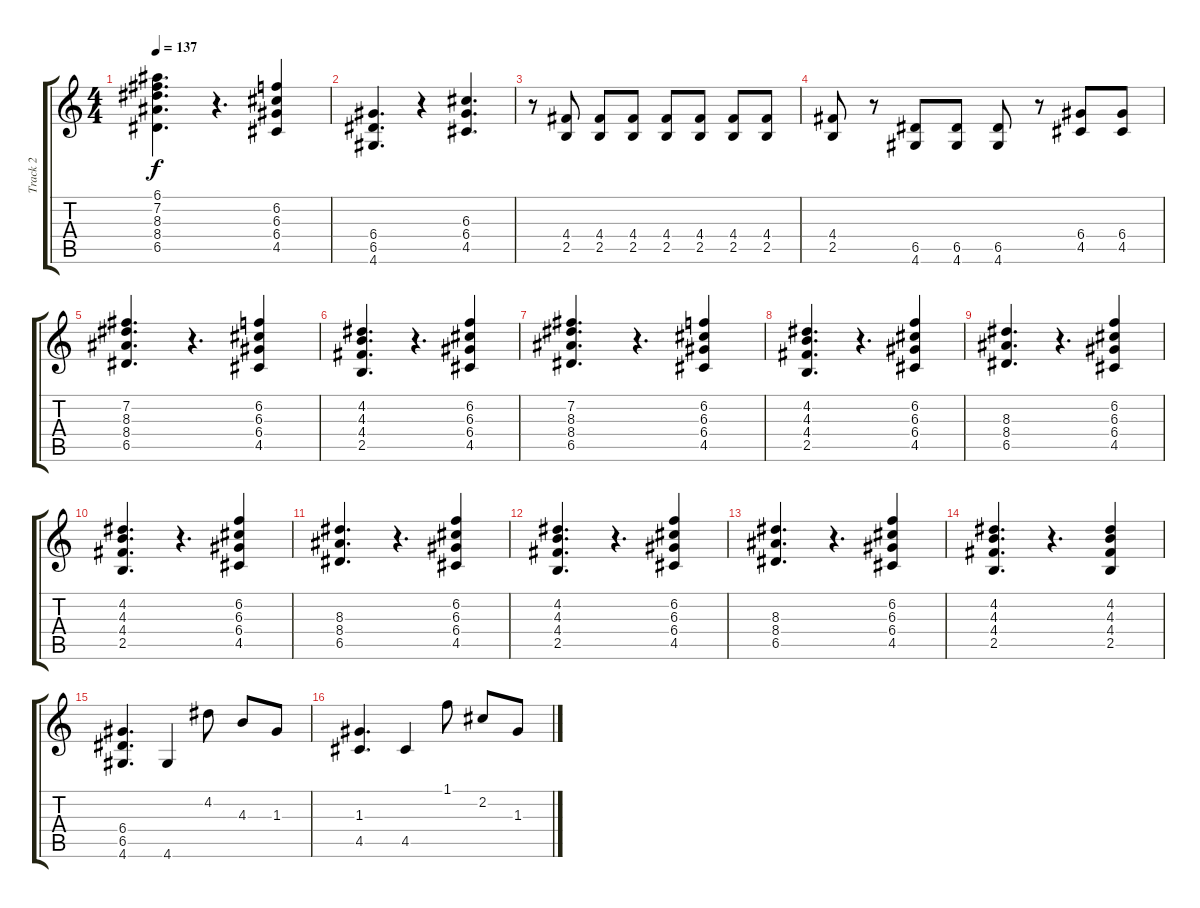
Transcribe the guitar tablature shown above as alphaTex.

\track ("Track 2" "Track 2") {instrument distortionguitar}
\staff {score tabs}
\tuning (E4 B3 G3 D3 A2 E2) {hide}
\ts (4 4)
\tempo 137
\clef g2
\ks c
(6.1 7.2 8.3 8.4 6.5).4{d dy f} r.4{d} (6.2 6.3 6.4 4.5).4 |
(6.4 6.5 4.6).4{d} r.4 (6.3 6.4 4.5).4{d} |
r.8 (4.4 2.5).8 (4.4 2.5).8 (4.4 2.5).8 (4.4 2.5).8 (4.4 2.5).8 (4.4 2.5).8 (4.4 2.5).8 |
(4.4 2.5).8 r.8 (6.5 4.6).8 (6.5 4.6).8 (6.5 4.6).8 r.8 (6.4 4.5).8 (6.4 4.5).8 |
(7.2 8.3 8.4 6.5).4{d} r.4{d} (6.2 6.3 6.4 4.5).4 |
(4.2 4.3 4.4 2.5).4{d} r.4{d} (6.2 6.3 6.4 4.5).4 |
(7.2 8.3 8.4 6.5).4{d} r.4{d} (6.2 6.3 6.4 4.5).4 |
(4.2 4.3 4.4 2.5).4{d} r.4{d} (6.2 6.3 6.4 4.5).4 |
(8.3 8.4 6.5).4{d} r.4{d} (6.2 6.3 6.4 4.5).4 |
(4.2 4.3 4.4 2.5).4{d} r.4{d} (6.2 6.3 6.4 4.5).4 |
(8.3 8.4 6.5).4{d} r.4{d} (6.2 6.3 6.4 4.5).4 |
(4.2 4.3 4.4 2.5).4{d} r.4{d} (6.2 6.3 6.4 4.5).4 |
(8.3 8.4 6.5).4{d} r.4{d} (6.2 6.3 6.4 4.5).4 |
(4.2 4.3 4.4 2.5).4{d} r.4{d} (4.2 4.3 4.4 2.5).4 |
(6.4 6.5 4.6).4{d} 4.6.4 4.2.8 4.3.8 1.3.8 |
(1.3 4.5).4{d} 4.5.4 1.1.8 2.2.8 1.3.8
